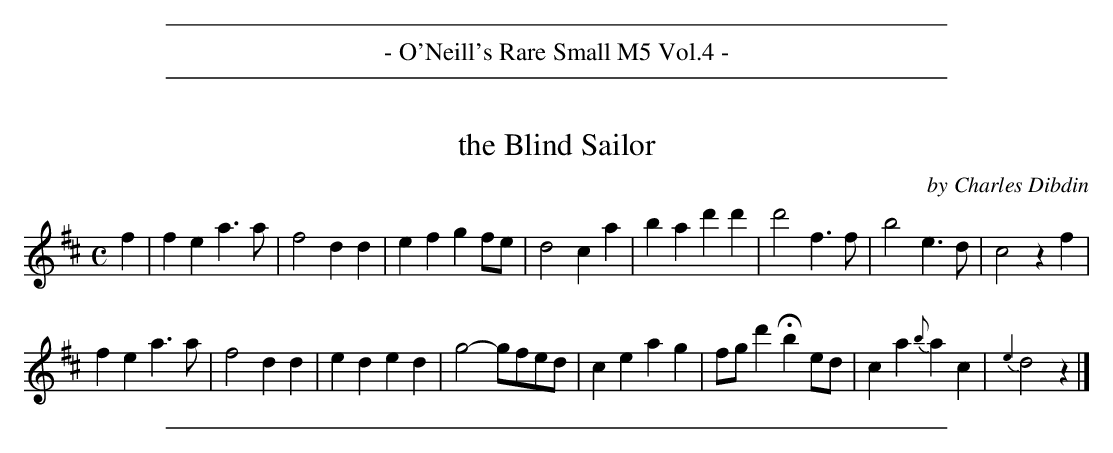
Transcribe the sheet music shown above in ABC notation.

X:1
T: the Blind Sailor
C: by Charles Dibdin
M: C
L: 1/8
K: D
f2 |\
f2e2 a3a | f4 d2d2 | e2f2 g2fe | d4 c2a2 | b2a2 d'2d'2 | d'4 f3f | b4 e3d | c4 z2f2 |
f2e2 a3a | f4 d2d2 | e2d2 e2d2 | g4- gfed | c2e2 a2g2 | fgd'2 Hb2ed | c2a2 {b}a2c2 | {e2}d4 z2 |]
